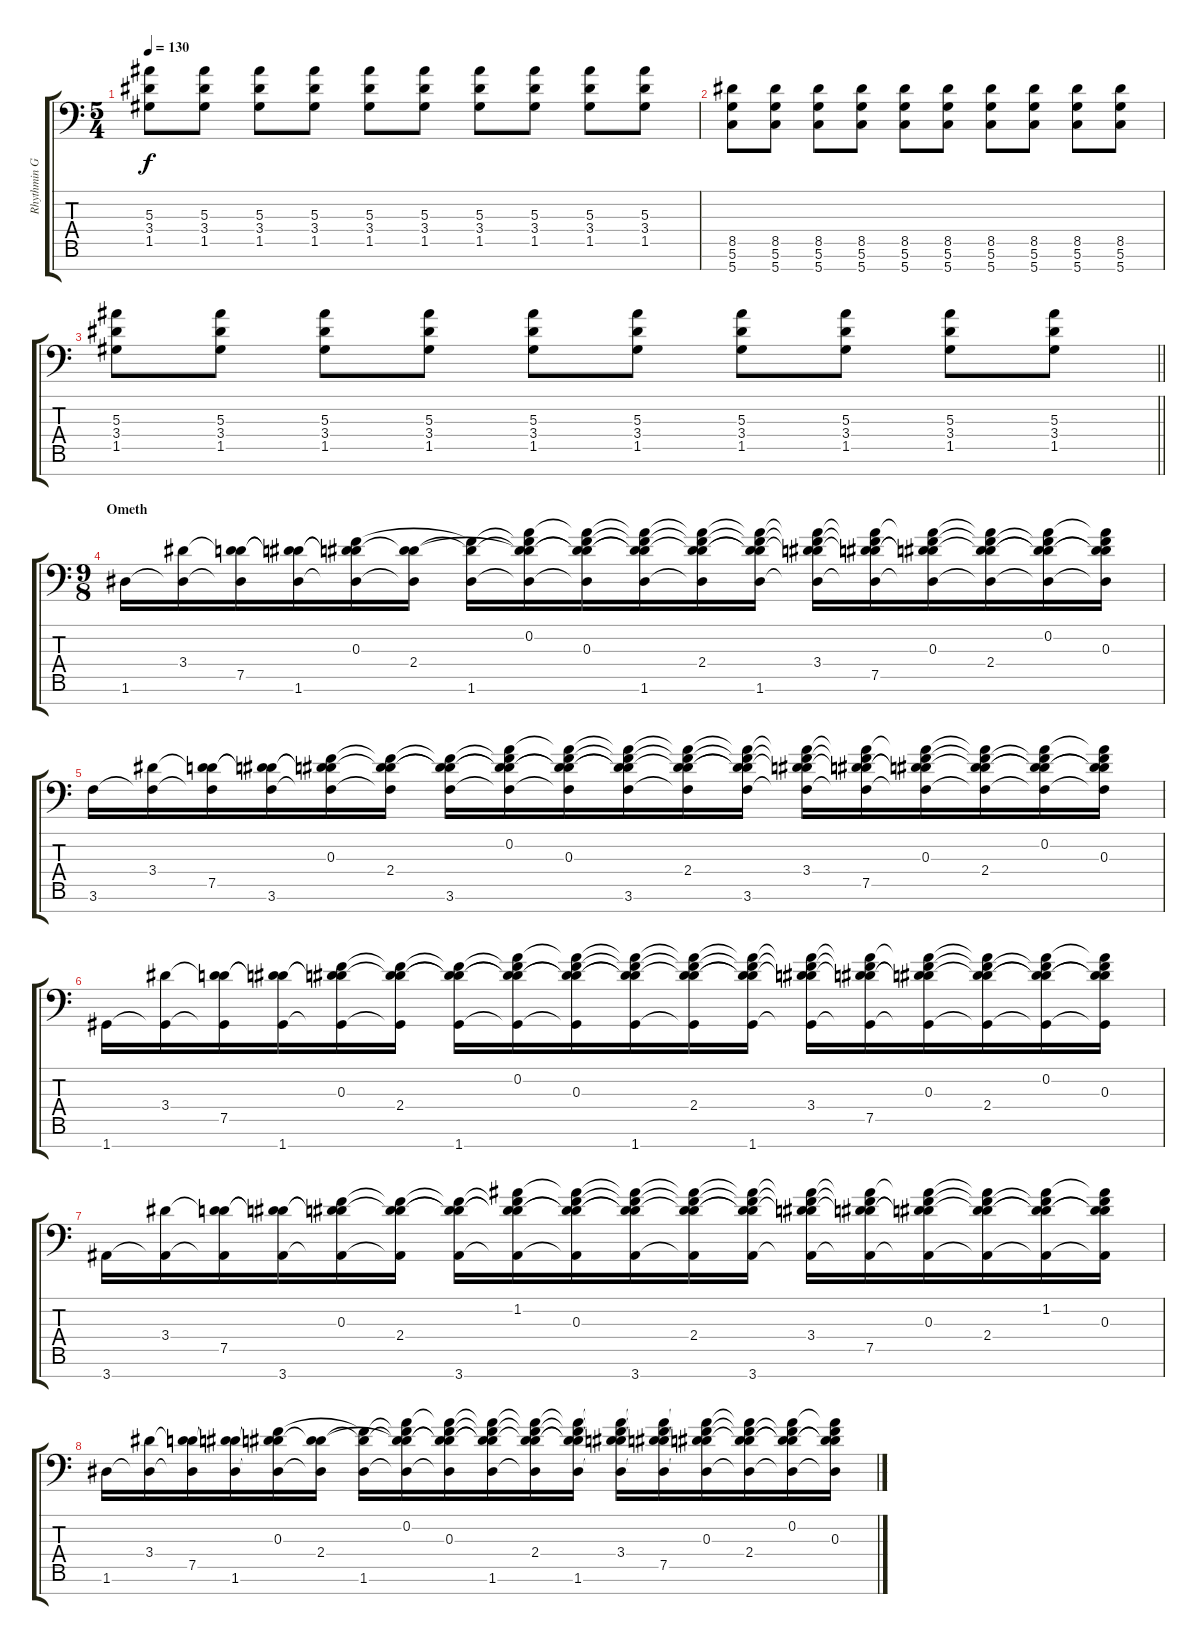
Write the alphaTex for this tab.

\track ("Rhythmin Guitar #2" "Rhythmin G") {instrument distortionguitar}
\staff {score tabs}
\tuning (D4 A3 F3 C3 G2 D2 G1) {hide}
\ts (5 4)
\tempo 130
\clef f4
\ks c
(5.3 3.4 1.5).8{dy f} (5.3 3.4 1.5).8 (5.3 3.4 1.5).8 (5.3 3.4 1.5).8 (5.3 3.4 1.5).8 (5.3 3.4 1.5).8 (5.3 3.4 1.5).8 (5.3 3.4 1.5).8 (5.3 3.4 1.5).8 (5.3 3.4 1.5).8 |
(8.5 5.6 5.7).8 (8.5 5.6 5.7).8 (8.5 5.6 5.7).8 (8.5 5.6 5.7).8 (8.5 5.6 5.7).8 (8.5 5.6 5.7).8 (8.5 5.6 5.7).8 (8.5 5.6 5.7).8 (8.5 5.6 5.7).8 (8.5 5.6 5.7).8 |
\barLineRight lightlight
(5.3 3.4 1.5).8 (5.3 3.4 1.5).8 (5.3 3.4 1.5).8 (5.3 3.4 1.5).8 (5.3 3.4 1.5).8 (5.3 3.4 1.5).8 (5.3 3.4 1.5).8 (5.3 3.4 1.5).8 (5.3 3.4 1.5).8 (5.3 3.4 1.5).8 |
\ts (9 8)
\section ("" "Ometh")
1.6.16{balance 14 instrument electricpiano1} (3.4 1.6{t}).16 (3.4{t} 7.5 1.6{t}).16 (3.4{t} 7.5{t} 1.6).16 (0.3 3.4{t} 7.5{t} 1.6{t}).16 (2.4 7.5{t} 1.6{t}).16 (0.3{t} 2.4{t} 1.6).16 (0.2 0.3{t} 2.4{t} 7.5{t} 1.6{t}).16 (0.2{t} 0.3 2.4{t} 7.5{t} 1.6{t}).16 (0.2{t} 0.3{t} 2.4{t} 7.5{t} 1.6).16 (0.2{t} 0.3{t} 2.4 7.5{t} 1.6{t}).16 (0.2{t} 0.3{t} 2.4{t} 7.5{t} 1.6).16 (0.2{t} 0.3{t} 3.4 7.5{t} 1.6{t}).16 (0.2{t} 0.3{t} 3.4{t} 7.5 1.6{t}).16 (0.2{t} 0.3 3.4{t} 7.5{t} 1.6{t}).16 (0.2{t} 0.3{t} 2.4 7.5{t} 1.6{t}).16 (0.2 0.3{t} 2.4{t} 7.5{t} 1.6{t}).16 (0.2{t} 0.3 2.4{t} 7.5{t} 1.6{t}).16 |
3.6.16 (3.4 3.6{t}).16 (3.4{t} 7.5 3.6{t}).16 (3.4{t} 7.5{t} 3.6).16 (0.3 3.4{t} 7.5{t} 3.6{t}).16 (0.3{t} 2.4 7.5{t} 3.6{t}).16 (0.3{t} 2.4{t} 7.5{t} 3.6).16 (0.2 0.3{t} 2.4{t} 7.5{t} 3.6{t}).16 (0.2{t} 0.3 2.4{t} 7.5{t} 3.6{t}).16 (0.2{t} 0.3{t} 2.4{t} 7.5{t} 3.6).16 (0.2{t} 0.3{t} 2.4 7.5{t} 3.6{t}).16 (0.2{t} 0.3{t} 2.4{t} 7.5{t} 3.6).16 (0.2{t} 0.3{t} 3.4 7.5{t} 3.6{t}).16 (0.2{t} 0.3{t} 3.4{t} 7.5 3.6{t}).16 (0.2{t} 0.3 3.4{t} 7.5{t} 3.6{t}).16 (0.2{t} 0.3{t} 2.4 7.5{t} 3.6{t}).16 (0.2 0.3{t} 2.4{t} 7.5{t} 3.6{t}).16 (0.2{t} 0.3 2.4{t} 7.5{t} 3.6{t}).16 |
1.7.16 (3.4 1.7{t}).16 (3.4{t} 7.5 1.7{t}).16 (3.4{t} 7.5{t} 1.7).16 (0.3 3.4{t} 7.5{t} 1.7{t}).16 (0.3{t} 2.4 7.5{t} 1.7{t}).16 (0.3{t} 2.4{t} 7.5{t} 1.7).16 (0.2 0.3{t} 2.4{t} 7.5{t} 1.7{t}).16 (0.2{t} 0.3 2.4{t} 7.5{t} 1.7{t}).16 (0.2{t} 0.3{t} 2.4{t} 7.5{t} 1.7).16 (0.2{t} 0.3{t} 2.4 7.5{t} 1.7{t}).16 (0.2{t} 0.3{t} 2.4{t} 7.5{t} 1.7).16 (0.2{t} 0.3{t} 3.4 7.5{t} 1.7{t}).16 (0.2{t} 0.3{t} 3.4{t} 7.5 1.7{t}).16 (0.2{t} 0.3 3.4{t} 7.5{t} 1.7{t}).16 (0.2{t} 0.3{t} 2.4 7.5{t} 1.7{t}).16 (0.2 0.3{t} 2.4{t} 7.5{t} 1.7{t}).16 (0.2{t} 0.3 2.4{t} 7.5{t} 1.7{t}).16 |
3.7.16 (3.4 3.7{t}).16 (3.4{t} 7.5 3.7{t}).16 (3.4{t} 7.5{t} 3.7).16 (0.3 3.4{t} 7.5{t} 3.7{t}).16 (0.3{t} 2.4 7.5{t} 3.7{t}).16 (0.3{t} 2.4{t} 7.5{t} 3.7).16 (1.2 0.3{t} 2.4{t} 7.5{t} 3.7{t}).16 (1.2{t} 0.3 2.4{t} 7.5{t} 3.7{t}).16 (1.2{t} 0.3{t} 2.4{t} 7.5{t} 3.7).16 (1.2{t} 0.3{t} 2.4 7.5{t} 3.7{t}).16 (1.2{t} 0.3{t} 2.4{t} 7.5{t} 3.7).16 (1.2{t} 0.3{t} 3.4 7.5{t} 3.7{t}).16 (1.2{t} 0.3{t} 3.4{t} 7.5 3.7{t}).16 (1.2{t} 0.3 3.4{t} 7.5{t} 3.7{t}).16 (1.2{t} 0.3{t} 2.4 7.5{t} 3.7{t}).16 (1.2 0.3{t} 2.4{t} 7.5{t} 3.7{t}).16 (1.2{t} 0.3 2.4{t} 7.5{t} 3.7{t}).16 |
1.6.16 (3.4 1.6{t}).16 (3.4{t} 7.5 1.6{t}).16 (3.4{t} 7.5{t} 1.6).16 (0.3 3.4{t} 7.5{t} 1.6{t}).16 (2.4 7.5{t} 1.6{t}).16 (0.3{t} 2.4{t} 1.6).16 (0.2 0.3{t} 2.4{t} 7.5{t} 1.6{t}).16 (0.2{t} 0.3 2.4{t} 7.5{t} 1.6{t}).16 (0.2{t} 0.3{t} 2.4{t} 7.5{t} 1.6).16 (0.2{t} 0.3{t} 2.4 7.5{t} 1.6{t}).16 (0.2{t} 0.3{t} 2.4{t} 7.5{t} 1.6).16 (0.2{t} 0.3{t} 3.4 7.5{t} 1.6{t}).16 (0.2{t} 0.3{t} 3.4{t} 7.5 1.6{t}).16 (0.2{t} 0.3 3.4{t} 7.5{t} 1.6{t}).16 (0.2{t} 0.3{t} 2.4 7.5{t} 1.6{t}).16 (0.2 0.3{t} 2.4{t} 7.5{t} 1.6{t}).16 (0.2{t} 0.3 2.4{t} 7.5{t} 1.6{t}).16
